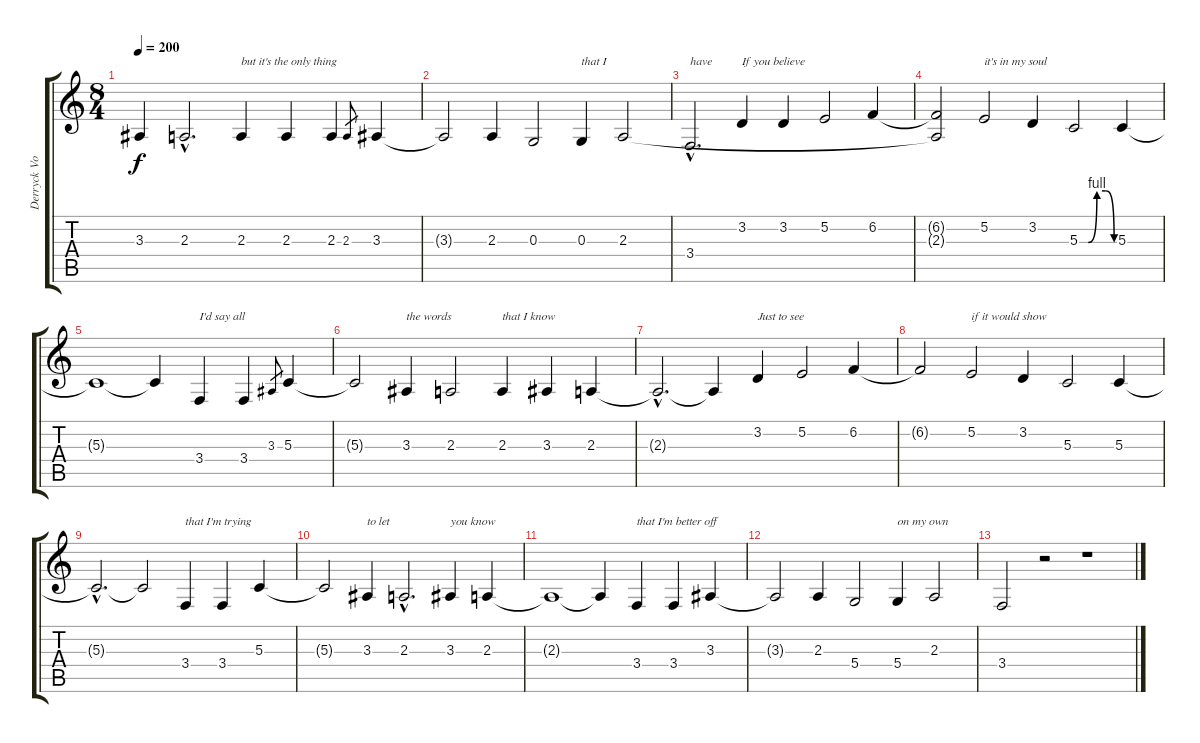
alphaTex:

\track ("Derryck Vocal" "Derryck Vo") {instrument lead2sawtooth}
\staff {score tabs}
\tuning (E4 B3 G3 D3 A2 E2) {hide}
\ts (8 4)
\tempo 200
\clef g2
\ks c
3.3{t}.4{dy f} 2.3{hac}.2{d} 2.3.4{txt "but it's the only thing"} 2.3.4 2.3.4 2.3.8{gr} 3.3.4 |
3.3{t}.2 2.3.4 0.3.2 0.3.4{txt "that I"} 2.3.2 |
3.4{hac}.2{d txt "have"} 3.2.4{txt "If you believe"} 3.2.4 5.2.2 6.2.4 |
(6.2{t} 2.3{t}).2 5.2.2{txt "it's in my soul"} 3.2.4 5.3{be (custom 0 0 15 0 30 4 45 4 60 0)}.2 5.3.4 |
5.3{t}.1 5.3{t}.4 3.4.4{txt "I'd say all"} 3.4.4 3.3.8{gr} 5.3.4 |
5.3{t}.2 3.3.4{txt "the words"} 2.3.2 2.3.4{txt "that I know"} 3.3.4 2.3.4 |
2.3{hac t}.2{d} 2.3{t}.4 3.2.4{txt "Just to see"} 5.2.2 6.2.4 |
6.2{t}.2 5.2.2{txt "if it would show"} 3.2.4 5.3.2 5.3.4 |
5.3{hac t}.2{d} 5.3{t}.2 3.4.4{txt "that I'm trying"} 3.4.4 5.3.4 |
5.3{t}.2 3.3.4{txt "to let"} 2.3{hac}.2{d} 3.3.4{txt "you know"} 2.3.4 |
2.3{t}.1 2.3{t}.4 3.4.4{txt "that I'm better off"} 3.4.4 3.3.4 |
3.3{t}.2 2.3.4 5.4.2 5.4.4{txt "on my own"} 2.3.2 |
3.4.2 r.2 r.1
